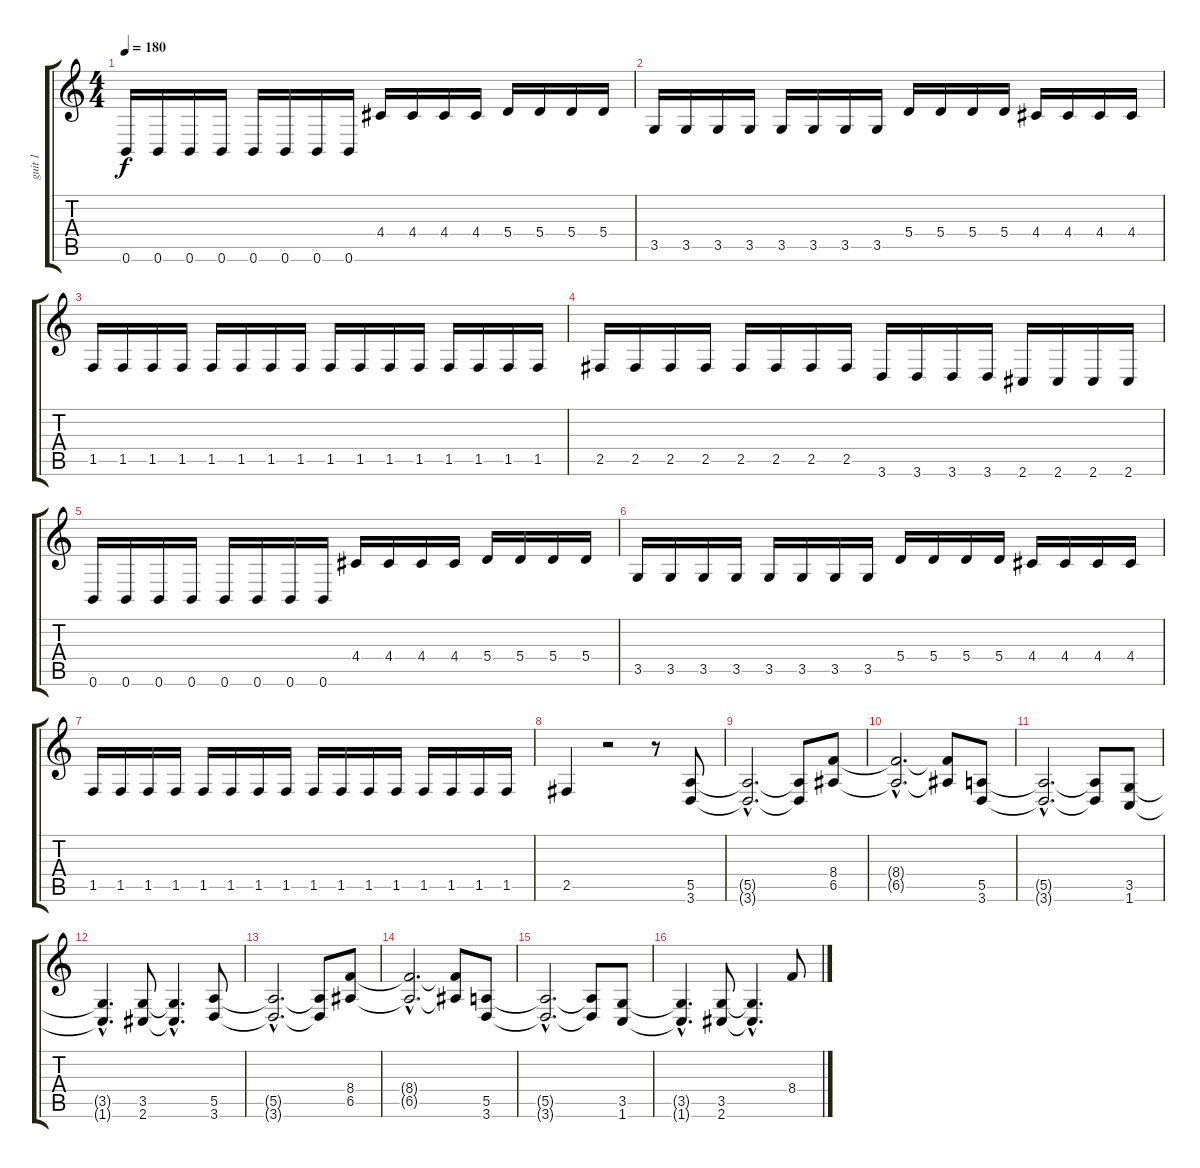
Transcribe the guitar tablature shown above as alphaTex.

\track ("guit 1" "guit 1") {instrument distortionguitar}
\staff {score tabs}
\tuning (B3 Gb3 D3 A2 E2 B1) {hide}
\ts (4 4)
\tempo 180
\clef g2
\ks c
0.6.16{dy f} 0.6.16 0.6.16 0.6.16 0.6.16 0.6.16 0.6.16 0.6.16 4.4.16 4.4.16 4.4.16 4.4.16 5.4.16 5.4.16 5.4.16 5.4.16 |
3.5.16 3.5.16 3.5.16 3.5.16 3.5.16 3.5.16 3.5.16 3.5.16 5.4.16 5.4.16 5.4.16 5.4.16 4.4.16 4.4.16 4.4.16 4.4.16 |
1.5.16 1.5.16 1.5.16 1.5.16 1.5.16 1.5.16 1.5.16 1.5.16 1.5.16 1.5.16 1.5.16 1.5.16 1.5.16 1.5.16 1.5.16 1.5.16 |
2.5.16 2.5.16 2.5.16 2.5.16 2.5.16 2.5.16 2.5.16 2.5.16 3.6.16 3.6.16 3.6.16 3.6.16 2.6.16 2.6.16 2.6.16 2.6.16 |
0.6.16 0.6.16 0.6.16 0.6.16 0.6.16 0.6.16 0.6.16 0.6.16 4.4.16 4.4.16 4.4.16 4.4.16 5.4.16 5.4.16 5.4.16 5.4.16 |
3.5.16 3.5.16 3.5.16 3.5.16 3.5.16 3.5.16 3.5.16 3.5.16 5.4.16 5.4.16 5.4.16 5.4.16 4.4.16 4.4.16 4.4.16 4.4.16 |
1.5.16 1.5.16 1.5.16 1.5.16 1.5.16 1.5.16 1.5.16 1.5.16 1.5.16 1.5.16 1.5.16 1.5.16 1.5.16 1.5.16 1.5.16 1.5.16 |
2.5.4 r.2 r.8 (5.5 3.6).8 |
(5.5{hac t} 3.6{hac t}).2{d} (5.5{t} 3.6{t}).8 (8.4 6.5).8 |
(8.4{hac t} 6.5{hac t}).2{d} (8.4{t} 6.5{t}).8 (5.5 3.6).8 |
(5.5{hac t} 3.6{hac t}).2{d} (5.5{t} 3.6{t}).8 (3.5 1.6).8 |
(3.5{hac t} 1.6{hac t}).4{d} (3.5 2.6).8 (3.5{hac t} 2.6{hac t}).4{d} (5.5 3.6).8 |
(5.5{hac t} 3.6{hac t}).2{d} (5.5{t} 3.6{t}).8 (8.4 6.5).8 |
(8.4{hac t} 6.5{hac t}).2{d} (8.4{t} 6.5{t}).8 (5.5 3.6).8 |
(5.5{hac t} 3.6{hac t}).2{d} (5.5{t} 3.6{t}).8 (3.5 1.6).8 |
(3.5{hac t} 1.6{hac t}).4{d} (3.5 2.6).8 (3.5{hac t} 2.6{hac t}).4{d} 8.4.8
